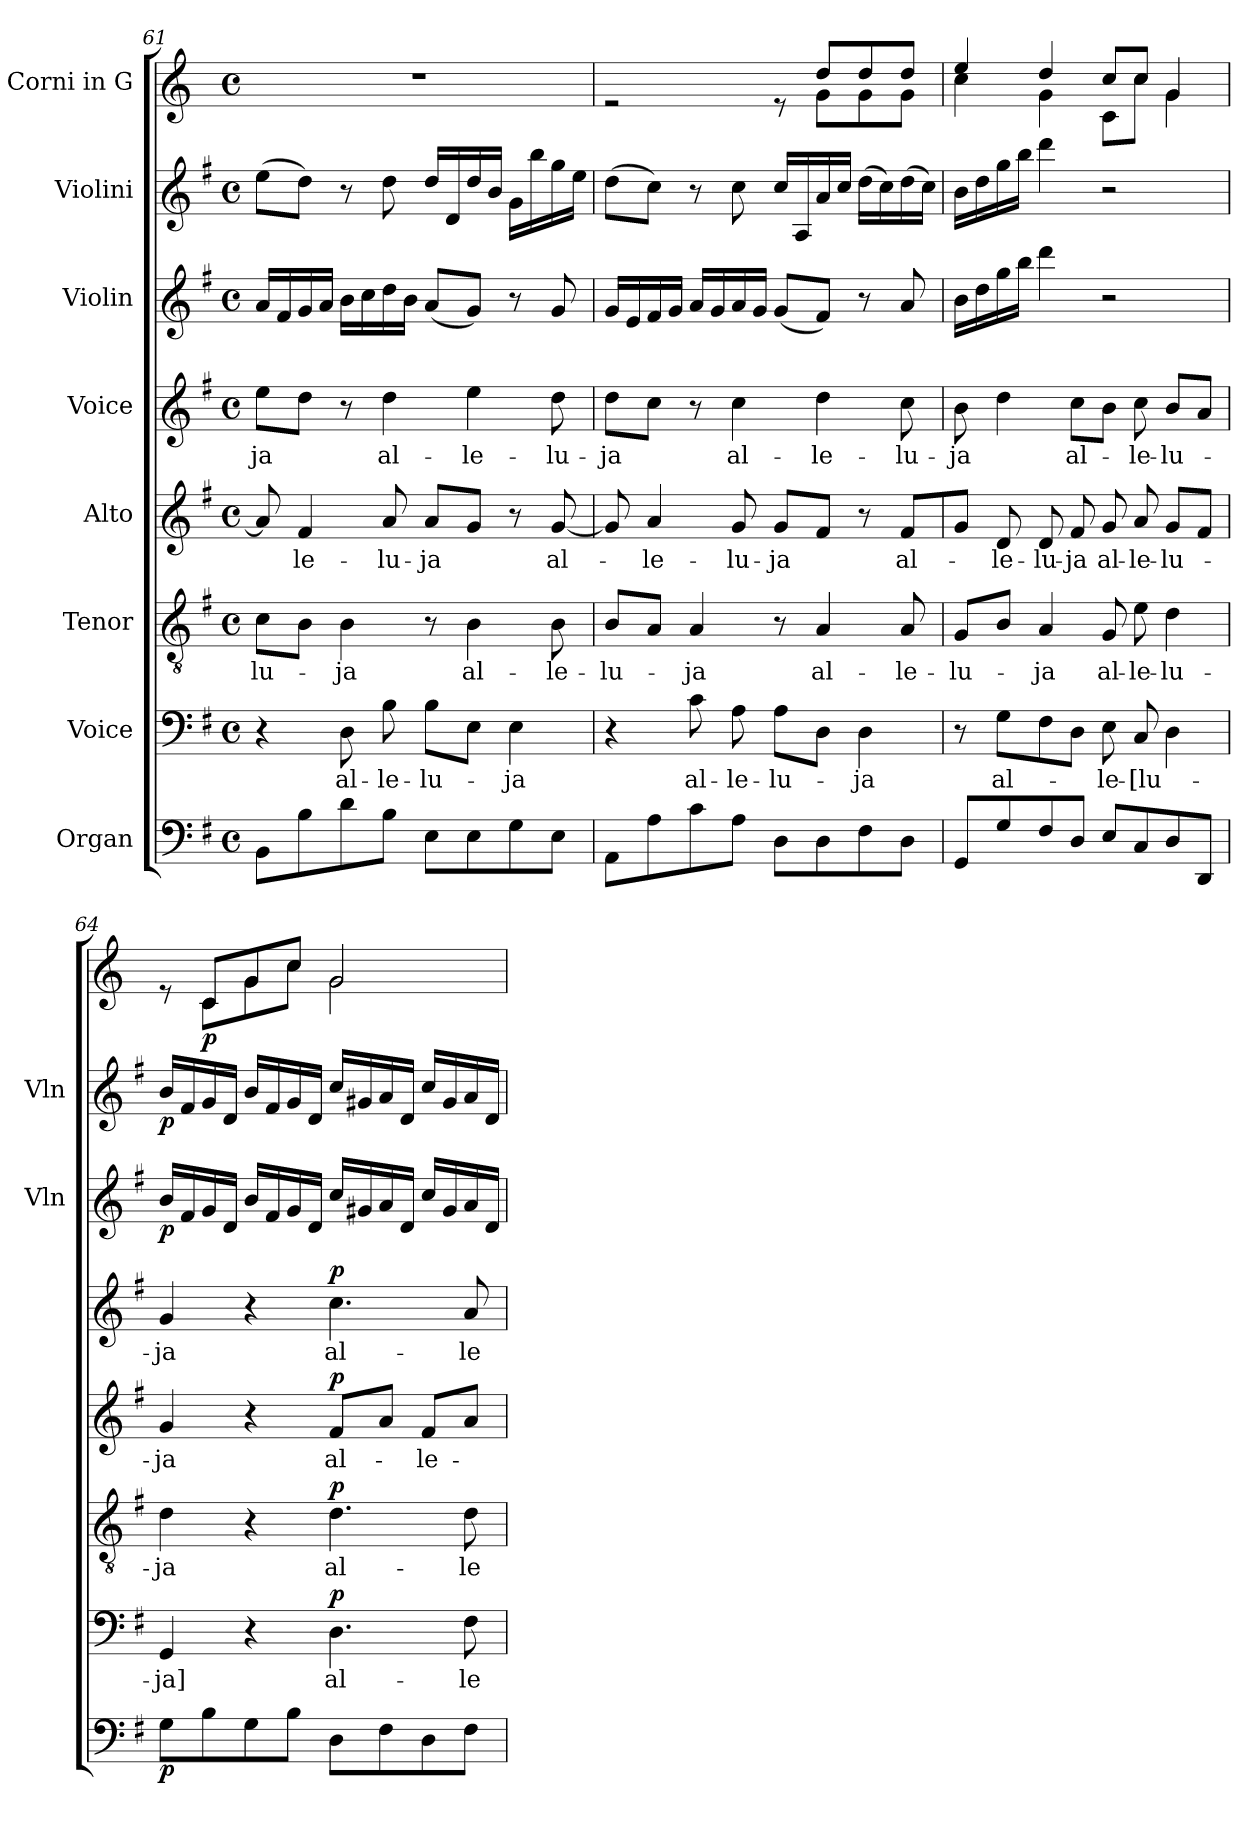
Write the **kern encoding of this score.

**kern	**dynam	**kern	**text	**dynam	**kern	**text	**dynam	**kern	**text	**dynam	**kern	**text	**dynam	**kern	**dynam	**kern	**dynam	**kern	**dynam
*part8	*part8	*part7	*part7	*part7	*part6	*part6	*part6	*part5	*part5	*part5	*part4	*part4	*part4	*part3	*part3	*part2	*part2	*part1	*part1
*staff8	*staff8	*staff7	*staff7	*staff7	*staff6	*staff6	*staff6	*staff5	*staff5	*staff5	*staff4	*staff4	*staff4	*staff3	*staff3	*staff2	*staff2	*staff1	*staff1
*I"Organ	*	*I"Voice	*	*	*I"Tenor	*	*	*I"Alto	*	*	*I"Voice	*	*	*I"Violin	*	*I"Violini	*	*I"Corni in G	*
*	*	*	*	*	*	*	*	*	*	*	*	*	*	*I'Vln	*	*I'Vln	*	*	*
*clefF4	*	*clefF4	*	*	*clefGv2	*	*	*clefG2	*	*	*clefG2	*	*	*clefG2	*	*clefG2	*	*clefG2	*
*	*	*	*	*	*	*	*	*	*	*	*	*	*	*	*	*	*	*ITrd3c5	*
*k[f#]	*	*k[f#]	*	*	*k[f#]	*	*	*k[f#]	*	*	*k[f#]	*	*	*k[f#]	*	*k[f#]	*	*k[f#]	*
*M4/4	*	*M4/4	*	*	*M4/4	*	*	*M4/4	*	*	*M4/4	*	*	*M4/4	*	*M4/4	*	*M4/4	*
*met(c)	*	*met(c)	*	*	*met(c)	*	*	*met(c)	*	*	*met(c)	*	*	*met(c)	*	*met(c)	*	*met(c)	*
=61	=61	=61	=61	=61	=61	=61	=61	=61	=61	=61	=61	=61	=61	=61	=61	=61	=61	=61	=61
!	!	!	!	!	!	!LO:LY:b	!	!	!	!	!	!LO:LY:b	!	!	!	!	!	!	!
8BB\L	.	4r	.	.	8c\L	-lu-	.	8a/]	.	.	8ee\L	-ja	.	16a/LL	.	(8ee\L	.	1r	.
.	.	.	.	.	.	.	.	.	.	.	.	.	.	16f#/	.	.	.	.	.
!	!	!	!	!	!	!	!	!	!LO:LY:b	!	!	!	!	!	!	!	!	!	!
8B\	.	.	.	.	8B\J	.	.	4f#/	-le-	.	8dd\J	.	.	16g/	.	8dd\J)	.	.	.
.	.	.	.	.	.	.	.	.	.	.	.	.	.	16a/JJ	.	.	.	.	.
!	!	!	!LO:LY:b	!	!	!LO:LY:b	!	!	!	!	!	!	!	!	!	!	!	!	!
8d\	.	8D\	al-	.	4B\	-ja	.	.	.	.	8r	.	.	16b\LL	.	8r	.	.	.
.	.	.	.	.	.	.	.	.	.	.	.	.	.	16cc\	.	.	.	.	.
!	!	!	!LO:LY:b	!	!	!	!	!	!LO:LY:b	!	!	!LO:LY:b	!	!	!	!	!	!	!
8B\J	.	8B\	-le-	.	.	.	.	8a/	-lu-	.	4dd\	al-	.	16dd\	.	8dd\	.	.	.
.	.	.	.	.	.	.	.	.	.	.	.	.	.	16b\JJ	.	.	.	.	.
!	!	!	!LO:LY:b	!	!	!	!	!	!LO:LY:b	!	!	!	!	!	!	!	!	!	!
8E\L	.	8B\L	-lu-	.	8r	.	.	8a/L	-ja	.	.	.	.	(8a/L	.	16dd/LL	.	.	.
.	.	.	.	.	.	.	.	.	.	.	.	.	.	.	.	16d/	.	.	.
!	!	!	!	!	!	!LO:LY:b	!	!	!	!	!	!LO:LY:b	!	!	!	!	!	!	!
8E\	.	8E\J	.	.	4B\	al-	.	8g/J	.	.	4ee\	-le-	.	8g/J)	.	16dd/	.	.	.
.	.	.	.	.	.	.	.	.	.	.	.	.	.	.	.	16b/JJ	.	.	.
!	!	!	!LO:LY:b	!	!	!	!	!	!	!	!	!	!	!	!	!	!	!	!
8G\	.	4E\	-ja	.	.	.	.	8r	.	.	.	.	.	8r	.	16g\LL	.	.	.
.	.	.	.	.	.	.	.	.	.	.	.	.	.	.	.	16bb\	.	.	.
!	!	!	!	!	!	!LO:LY:b	!	!	!LO:LY:b	!	!	!LO:LY:b	!	!	!	!	!	!	!
8E\J	.	.	.	.	8B\	-le-	.	[8g/	al-	.	8dd\	-lu-	.	8g/	.	16gg\	.	.	.
.	.	.	.	.	.	.	.	.	.	.	.	.	.	.	.	16ee\JJ	.	.	.
!!LO:PB:g=z
=62	=62	=62	=62	=62	=62	=62	=62	=62	=62	=62	=62	=62	=62	=62	=62	=62	=62	=62	=62
!	!	!	!	!	!	!LO:LY:b	!	!	!	!	!	!LO:LY:b	!	!	!	!	!	!	!
*	*	*	*	*	*	*	*	*	*	*	*	*	*	*	*	*	*	*^	*
8AA\L	.	4r	.	.	8B/L	-lu-	.	8g/]	.	.	8dd\L	-ja	.	16g/LL	.	(8dd\L	.	2re	8ryy	.
.	.	.	.	.	.	.	.	.	.	.	.	.	.	16e/	.	.	.	.	.	.
*	*	*	*	*	*	*	*	*	*	*	*	*	*	*	*	*	*	*v	*v	*
!	!	!	!	!	!	!	!	!	!LO:LY:b	!	!	!	!	!	!	!	!	!	!
8A\	.	.	.	.	8A/J	.	.	4a/	-le-	.	8cc\J	.	.	16f#/	.	8cc\J)	.	.	.
.	.	.	.	.	.	.	.	.	.	.	.	.	.	16g/JJ	.	.	.	.	.
!	!	!	!LO:LY:b	!	!	!LO:LY:b	!	!	!	!	!	!	!	!	!	!	!	!	!
8c\	.	8c\	al-	.	4A/	-ja	.	.	.	.	8r	.	.	16a/LL	.	8r	.	.	.
.	.	.	.	.	.	.	.	.	.	.	.	.	.	16g/	.	.	.	.	.
!	!	!	!LO:LY:b	!	!	!	!	!	!LO:LY:b	!	!	!LO:LY:b	!	!	!	!	!	!	!
8A\J	.	8A\	-le-	.	.	.	.	8g/	-lu-	.	4cc\	al-	.	16a/	.	8cc\	.	.	.
.	.	.	.	.	.	.	.	.	.	.	.	.	.	16g/JJ	.	.	.	.	.
!	!	!	!LO:LY:b	!	!	!	!	!	!LO:LY:b	!	!	!	!	!	!	!	!	!	!
8D\L	.	8A\L	-lu-	.	8r	.	.	8g/L	-ja	.	.	.	.	(8g/L	.	16cc/LL	.	8re	.
.	.	.	.	.	.	.	.	.	.	.	.	.	.	.	.	16A/	.	.	.
!	!	!	!	!	!	!LO:LY:b	!	!	!	!	!	!LO:LY:b	!	!	!	!	!	!	!
*	*	*	*	*	*	*	*	*	*	*	*	*	*	*	*	*	*	*^	*
8D\	.	8D\J	.	.	4A/	al-	.	8f#/J	.	.	4dd\	-le-	.	8f#/J)	.	16a/	.	8a/L	8d\L	.
.	.	.	.	.	.	.	.	.	.	.	.	.	.	.	.	16cc/JJ	.	.	.	.
!	!	!	!LO:LY:b	!	!	!	!	!	!	!	!	!	!	!	!	!	!	!	!	!
8F#\	.	4D\	-ja	.	.	.	.	8r	.	.	.	.	.	8r	.	(16dd\LL	.	8a/	8d\	.
.	.	.	.	.	.	.	.	.	.	.	.	.	.	.	.	16cc\)	.	.	.	.
!	!	!	!	!	!	!LO:LY:b	!	!	!LO:LY:b	!	!	!LO:LY:b	!	!	!	!	!	!	!	!
8D\J	.	.	.	.	8A/	-le-	.	8f#/L	al-	.	8cc\	-lu-	.	8a/	.	(16dd\	.	8a/J	8d\J	.
.	.	.	.	.	.	.	.	.	.	.	.	.	.	.	.	16cc\JJ)	.	.	.	.
=63	=63	=63	=63	=63	=63	=63	=63	=63	=63	=63	=63	=63	=63	=63	=63	=63	=63	=63	=63	=63
!	!	!	!	!	!	!LO:LY:b	!	!	!	!	!	!LO:LY:b	!	!	!	!	!	!	!	!
8GG/L	.	8r	.	.	8G/L	-lu-	.	8g/J	.	.	8b\	-ja	.	16b\LL	.	16b\LL	.	4b/	4g\	.
.	.	.	.	.	.	.	.	.	.	.	.	.	.	16dd\	.	16dd\	.	.	.	.
!	!	!	!LO:LY:b	!	!	!	!	!	!LO:LY:b	!	!	!	!	!	!	!	!	!	!	!
8G/	.	8G\L	al-	.	8B/J	.	.	8d/	-le-	.	4dd\	.	.	16gg\	.	16gg\	.	.	.	.
.	.	.	.	.	.	.	.	.	.	.	.	.	.	16bb\JJ	.	16bb\JJ	.	.	.	.
!	!	!	!	!	!	!LO:LY:b	!	!	!LO:LY:b	!	!	!	!	!	!	!	!	!	!	!
8F#/	.	8F#\	.	.	4A/	-ja	.	8d/	-lu-	.	.	.	.	4ddd\	.	4ddd\	.	4a/	4d\	.
!	!	!	!	!	!	!	!	!	!LO:LY:b	!	!	!LO:LY:b	!	!	!	!	!	!	!	!
8D/J	.	8D\J	.	.	.	.	.	8f#/	-ja	.	8cc\L	al-	.	.	.	.	.	.	.	.
!	!	!	!LO:LY:b	!	!	!LO:LY:b	!	!	!LO:LY:b	!	!	!	!	!	!	!	!	!	!	!
8E/L	.	8E\	-le-	.	8G/	al-	.	8g/	al-	.	8b\J	.	.	2r	.	2r	.	8g/L	8G\L	.
!	!	!	!LO:LY:b	!	!	!LO:LY:b	!	!	!LO:LY:b	!	!	!LO:LY:b	!	!	!	!	!	!	!	!
8C/	.	8C/	-[lu-	.	8e\	-le-	.	8a/	-le-	.	8cc\	-le-	.	.	.	.	.	8g/J	8g\J	.
!	!	!	!	!	!	!LO:LY:b	!	!	!LO:LY:b	!	!	!LO:LY:b	!	!	!	!	!	!	!	!
8D/	.	4D\	.	.	4d\	-lu-	.	8g/L	-lu-	.	8b/L	-lu-	.	.	.	.	.	4d/	4d\	.
8DD/J	.	.	.	.	.	.	.	8f#/J	.	.	8a/J	.	.	.	.	.	.	.	.	.
=64	=64	=64	=64	=64	=64	=64	=64	=64	=64	=64	=64	=64	=64	=64	=64	=64	=64	=64	=64	=64
!	!LO:DY:b	!	!LO:LY:b	!	!	!LO:LY:b	!	!	!LO:LY:b	!	!	!LO:LY:b	!	!	!LO:DY:b	!	!LO:DY:b	!	!	!
8G\L	p	4GG/	-ja]	.	4d\	-ja	.	4g/	-ja	.	4g/	-ja	.	16b/LL	p	16b/LL	p	8re	8ryy	.
.	.	.	.	.	.	.	.	.	.	.	.	.	.	16f#/	.	16f#/	.	.	.	.
!	!	!	!	!	!	!	!	!	!	!	!	!	!	!	!	!	!	!	!	!LO:DY:b
8B\	.	.	.	.	.	.	.	.	.	.	.	.	.	16g/	.	16g/	.	8G/L	8G\L	p
.	.	.	.	.	.	.	.	.	.	.	.	.	.	16d/JJ	.	16d/JJ	.	.	.	.
8G\	.	4r	.	.	4r	.	.	4r	.	.	4r	.	.	16b/LL	.	16b/LL	.	8d/	8d\	.
.	.	.	.	.	.	.	.	.	.	.	.	.	.	16f#/	.	16f#/	.	.	.	.
8B\J	.	.	.	.	.	.	.	.	.	.	.	.	.	16g/	.	16g/	.	8g/J	8g\J	.
.	.	.	.	.	.	.	.	.	.	.	.	.	.	16d/JJ	.	16d/JJ	.	.	.	.
!	!	!	!LO:LY:b	!LO:DY:b	!	!LO:LY:b	!LO:DY:b	!	!LO:LY:b	!LO:DY:b	!	!LO:LY:b	!LO:DY:b	!	!	!	!	!	!	!
8D\L	.	4.D\	al-	p	4.d\	al-	p	8f#/L	al-	p	4.cc\	al-	p	16cc/LL	.	16cc/LL	.	2d/	2d\	.
.	.	.	.	.	.	.	.	.	.	.	.	.	.	16g#X/	.	16g#X/	.	.	.	.
8F#\	.	.	.	.	.	.	.	8a/J	.	.	.	.	.	16a/	.	16a/	.	.	.	.
.	.	.	.	.	.	.	.	.	.	.	.	.	.	16d/JJ	.	16d/JJ	.	.	.	.
!	!	!	!	!	!	!	!	!	!LO:LY:b	!	!	!	!	!	!	!	!	!	!	!
8D\	.	.	.	.	.	.	.	8f#/L	-le-	.	.	.	.	16cc/LL	.	16cc/LL	.	.	.	.
.	.	.	.	.	.	.	.	.	.	.	.	.	.	16g#/	.	16g#/	.	.	.	.
!	!	!	!LO:LY:b	!	!	!LO:LY:b	!	!	!	!	!	!LO:LY:b	!	!	!	!	!	!	!	!
8F#\J	.	8F#\	-le-	.	8d\	-le	.	8a/J	.	.	8a/	-le-	.	16a/	.	16a/	.	.	.	.
.	.	.	.	.	.	.	.	.	.	.	.	.	.	16d/JJ	.	16d/JJ	.	.	.	.
*	*	*	*	*	*	*	*	*	*	*	*	*	*	*	*	*	*	*v	*v	*
=	=	=	=	=	=	=	=	=	=	=	=	=	=	=	=	=	=	=	=
*-	*-	*-	*-	*-	*-	*-	*-	*-	*-	*-	*-	*-	*-	*-	*-	*-	*-	*-	*-
